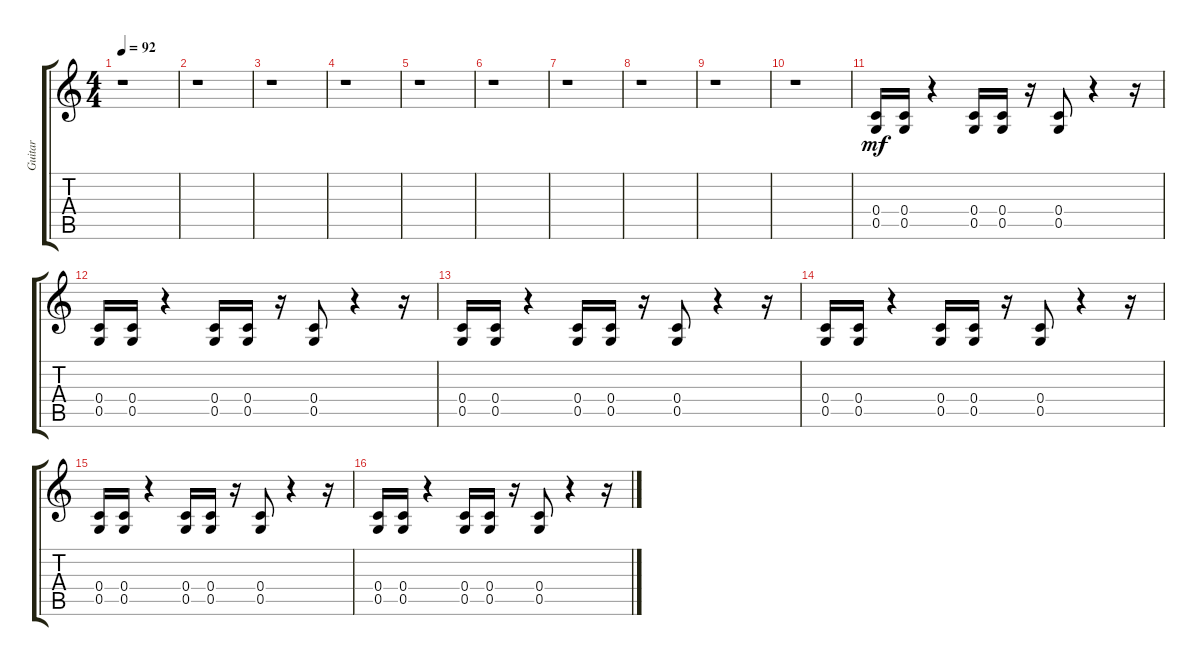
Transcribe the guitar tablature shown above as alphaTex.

\track ("Guitar" "Guitar") {instrument distortionguitar}
\staff {score tabs}
\tuning (D4 A3 F3 C3 G2 C2) {hide}
\ts (4 4)
\tempo 92
\clef g2
\ks c
r.1{dy mf} |
r.1 |
r.1 |
r.1 |
r.1 |
r.1 |
r.1 |
r.1 |
r.1 |
r.1 |
(0.4 0.5).16 (0.4 0.5).16 r.4 (0.4 0.5).16 (0.4 0.5).16 r.16 (0.4 0.5).8 r.4 r.16 |
(0.4 0.5).16 (0.4 0.5).16 r.4 (0.4 0.5).16 (0.4 0.5).16 r.16 (0.4 0.5).8 r.4 r.16 |
(0.4 0.5).16 (0.4 0.5).16 r.4 (0.4 0.5).16 (0.4 0.5).16 r.16 (0.4 0.5).8 r.4 r.16 |
(0.4 0.5).16 (0.4 0.5).16 r.4 (0.4 0.5).16 (0.4 0.5).16 r.16 (0.4 0.5).8 r.4 r.16 |
(0.4 0.5).16 (0.4 0.5).16 r.4 (0.4 0.5).16 (0.4 0.5).16 r.16 (0.4 0.5).8 r.4 r.16 |
(0.4 0.5).16 (0.4 0.5).16 r.4 (0.4 0.5).16 (0.4 0.5).16 r.16 (0.4 0.5).8 r.4 r.16
